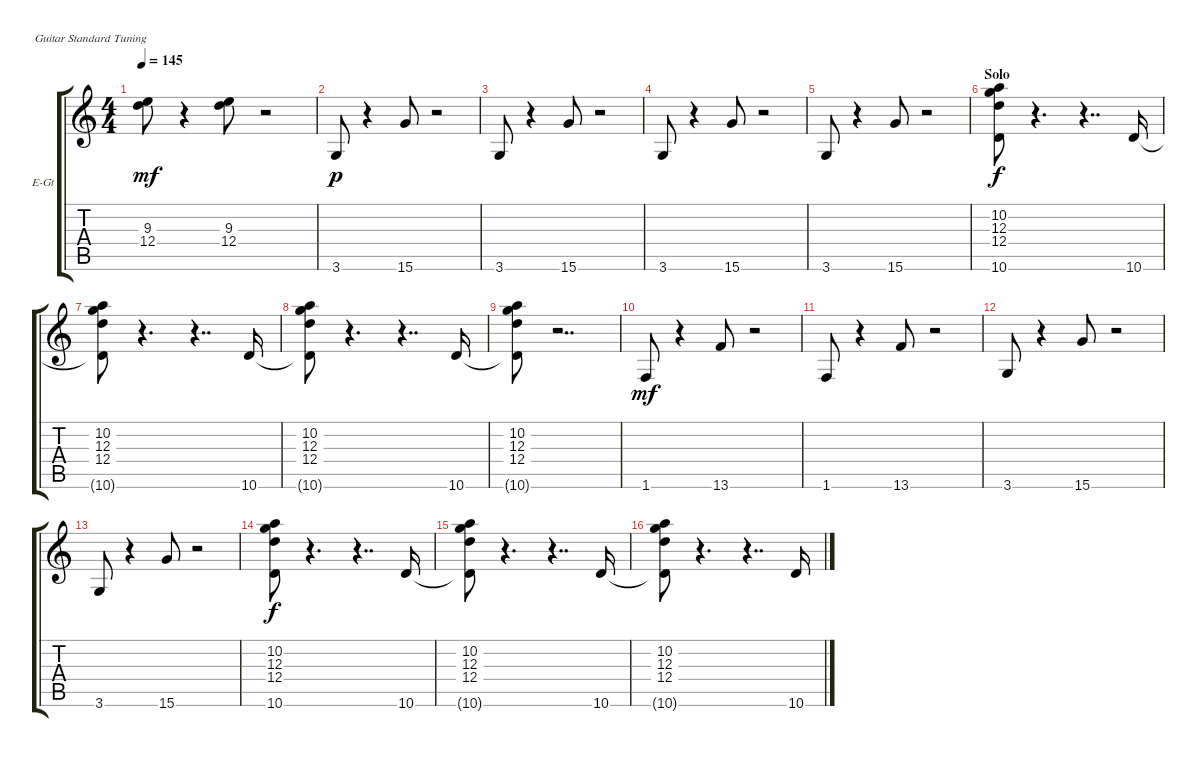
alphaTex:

\defaultSystemsLayout 4
\bracketExtendMode groupsimilarinstruments
\firstSystemTrackNameOrientation horizontal
\otherSystemsTrackNameOrientation horizontal
\track ("Electric Guitar" "E-Gt") {instrument overdrivenguitar}
\staff {score tabs}
\tuning (E4 B3 G3 D3 A2 E2)
\ts (4 4)
\tempo 145
\clef g2
\ks c
(12.4 9.3).8{dy mf} r.4 (12.4 9.3).8 r.2 |
3.6.8{dy p} r.4 15.6.8 r.2 |
3.6.8 r.4 15.6.8 r.2 |
3.6.8 r.4 15.6.8 r.2 |
3.6.8 r.4 15.6.8 r.2 |
\section ("" "Solo")
(12.4 12.3 10.6 10.2).8{dy f} r.4{d} r.4{dd} 10.6.16 |
(12.4 12.3 10.6{t} 10.2).8 r.4{d} r.4{dd} 10.6.16 |
(12.4 12.3 10.6{t} 10.2).8 r.4{d} r.4{dd} 10.6.16 |
(12.4 12.3 10.6{t} 10.2).8 r.2{dd} |
1.6.8{dy mf} r.4 13.6.8 r.2 |
1.6.8 r.4 13.6.8 r.2 |
3.6.8 r.4 15.6.8 r.2 |
3.6.8 r.4 15.6.8 r.2 |
(12.4 12.3 10.6 10.2).8{dy f} r.4{d} r.4{dd} 10.6.16 |
(12.4 12.3 10.6{t} 10.2).8 r.4{d} r.4{dd} 10.6.16 |
(12.4 12.3 10.6{t} 10.2).8 r.4{d} r.4{dd} 10.6.16
